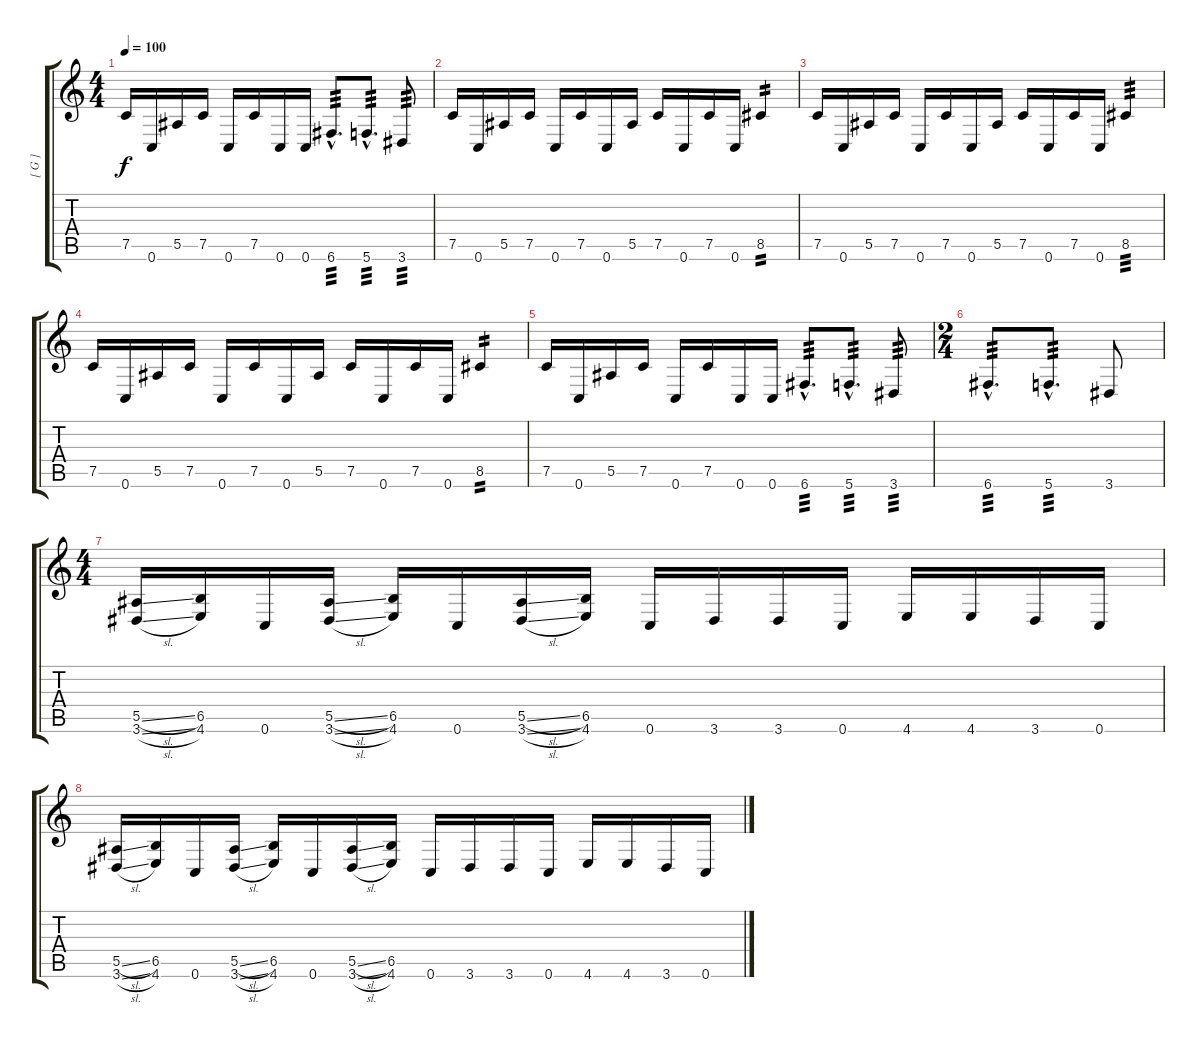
\track ("[ G ]" "[ G ]") {instrument distortionguitar}
\staff {score tabs}
\tuning (C4 G3 Eb3 Bb2 F2 C2) {hide}
\ts (4 4)
\tempo 100
\clef g2
\ks c
7.5.16{dy f} 0.6.16 5.5.16 7.5.16 0.6.16 7.5.16 0.6.16 0.6.16 6.6{hac}.8{d tp 3} 5.6{hac}.8{d tp 3} 3.6.8{tp 3} |
7.5.16 0.6.16 5.5.16 7.5.16 0.6.16 7.5.16 0.6.16 5.5.16 7.5.16 0.6.16 7.5.16 0.6.16 8.5.4{tp 2} |
7.5.16 0.6.16 5.5.16 7.5.16 0.6.16 7.5.16 0.6.16 5.5.16 7.5.16 0.6.16 7.5.16 0.6.16 8.5.4{tp 3} |
7.5.16 0.6.16 5.5.16 7.5.16 0.6.16 7.5.16 0.6.16 5.5.16 7.5.16 0.6.16 7.5.16 0.6.16 8.5.4{tp 2} |
7.5.16 0.6.16 5.5.16 7.5.16 0.6.16 7.5.16 0.6.16 0.6.16 6.6{hac}.8{d tp 3} 5.6{hac}.8{d tp 3} 3.6.8{tp 3} |
\ts (2 4)
6.6{hac}.8{d tp 3} 5.6{hac}.8{d tp 3} 3.6.8 |
\ts (4 4)
(5.5{sl} 3.6{sl}).16 (6.5 4.6).16 0.6.16 (5.5{sl} 3.6{sl}).16 (6.5 4.6).16 0.6.16 (5.5{sl} 3.6{sl}).16 (6.5 4.6).16 0.6.16 3.6.16 3.6.16 0.6.16 4.6.16 4.6.16 3.6.16 0.6.16 |
(5.5{sl} 3.6{sl}).16 (6.5 4.6).16 0.6.16 (5.5{sl} 3.6{sl}).16 (6.5 4.6).16 0.6.16 (5.5{sl} 3.6{sl}).16 (6.5 4.6).16 0.6.16 3.6.16 3.6.16 0.6.16 4.6.16 4.6.16 3.6.16 0.6.16
